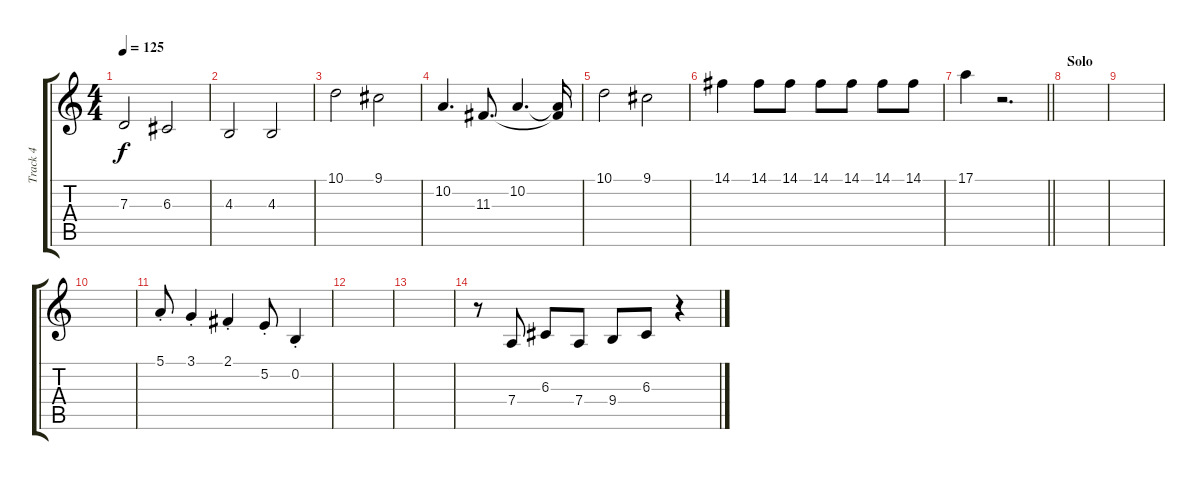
\track ("Track 4" "Track 4") {instrument pad7halo}
\staff {score tabs}
\tuning (E4 B3 G3 D3 A2 E2) {hide}
\ts (4 4)
\tempo 125
\clef g2
\ks c
7.3.2{dy f} 6.3.2 |
4.3.2 4.3.2 |
10.1.2 9.1.2 |
10.2.4{d} 11.3.8{d} 10.2.4{d} (10.2{t} 11.3{t}).16 |
10.1.2 9.1.2 |
14.1.4 14.1.8 14.1.8 14.1.8 14.1.8 14.1.8 14.1.8 |
\barLineRight lightlight
17.1.4 r.2{d} |
\section ("" "Solo")
|
|
|
5.1{st}.8 3.1{st}.4 2.1{st}.4 5.2{st}.8 0.2{st}.4 |
|
|
r.8 7.4.8 6.3.8 7.4.8 9.4.8 6.3.8 r.4
